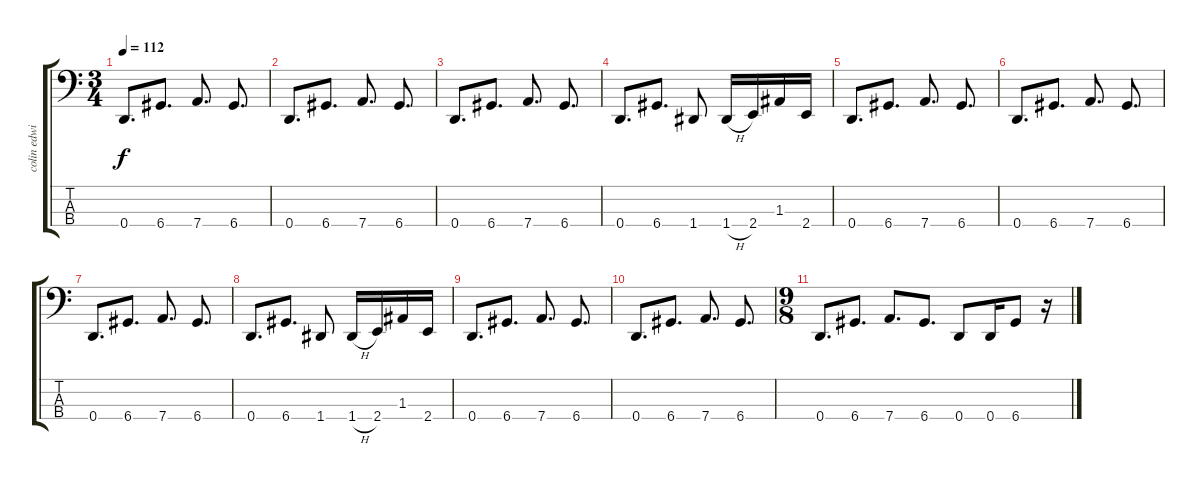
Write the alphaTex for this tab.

\track ("colin edwin" "colin edwi") {instrument electricbassfinger bank 255}
\staff {score tabs}
\tuning (G2 D2 A1 D1) {hide}
\ts (3 4)
\tempo 112
\clef f4
\ks c
0.4.8{d dy f} 6.4.8{d} 7.4.8{d} 6.4.8{d} |
0.4.8{d} 6.4.8{d} 7.4.8{d} 6.4.8{d} |
0.4.8{d} 6.4.8{d} 7.4.8{d} 6.4.8{d} |
0.4.8{d} 6.4.8{d} 1.4.8 1.4{h}.16 2.4.16 1.3.16 2.4.16 |
0.4.8{d} 6.4.8{d} 7.4.8{d} 6.4.8{d} |
0.4.8{d} 6.4.8{d} 7.4.8{d} 6.4.8{d} |
0.4.8{d} 6.4.8{d} 7.4.8{d} 6.4.8{d} |
0.4.8{d} 6.4.8{d} 1.4.8 1.4{h}.16 2.4.16 1.3.16 2.4.16 |
0.4.8{d} 6.4.8{d} 7.4.8{d} 6.4.8{d} |
0.4.8{d} 6.4.8{d} 7.4.8{d} 6.4.8{d} |
\ts (9 8)
0.4.8{d} 6.4.8{d} 7.4.8{d} 6.4.8{d} 0.4.8 0.4.16 6.4.8 r.16
